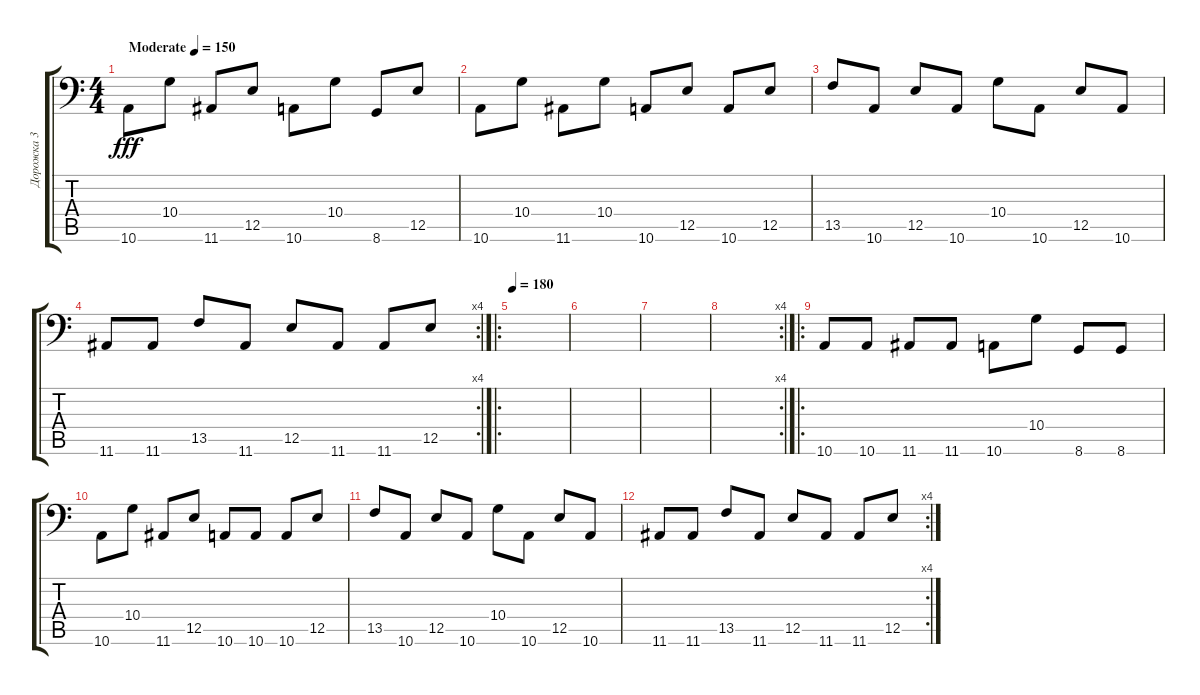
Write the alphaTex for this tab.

\track ("Дорожка 3" "Дорожка 3") {instrument electricbassfinger}
\staff {score tabs}
\tuning (B2 Gb2 D2 A1 E1 B0) {hide}
\ts (4 4)
\tempo (150 "Moderate")
\clef f4
\ks c
10.6.8{dy fff instrument electricbassfinger} 10.4.8 11.6.8 12.5.8 10.6.8 10.4.8 8.6.8 12.5.8 |
10.6.8 10.4.8 11.6.8 10.4.8 10.6.8 12.5.8 10.6.8 12.5.8 |
13.5.8 10.6.8 12.5.8 10.6.8 10.4.8 10.6.8 12.5.8 10.6.8 |
\rc 4
11.6.8 11.6.8 13.5.8 11.6.8 12.5.8 11.6.8 11.6.8 12.5.8 |
\ro
\tempo 180
|
|
|
\rc 4
|
\ro
10.6.8 10.6.8 11.6.8 11.6.8 10.6.8 10.4.8 8.6.8 8.6.8 |
10.6.8 10.4.8 11.6.8 12.5.8 10.6.8 10.6.8 10.6.8 12.5.8 |
13.5.8 10.6.8 12.5.8 10.6.8 10.4.8 10.6.8 12.5.8 10.6.8 |
\rc 4
11.6.8 11.6.8 13.5.8 11.6.8 12.5.8 11.6.8 11.6.8 12.5.8
